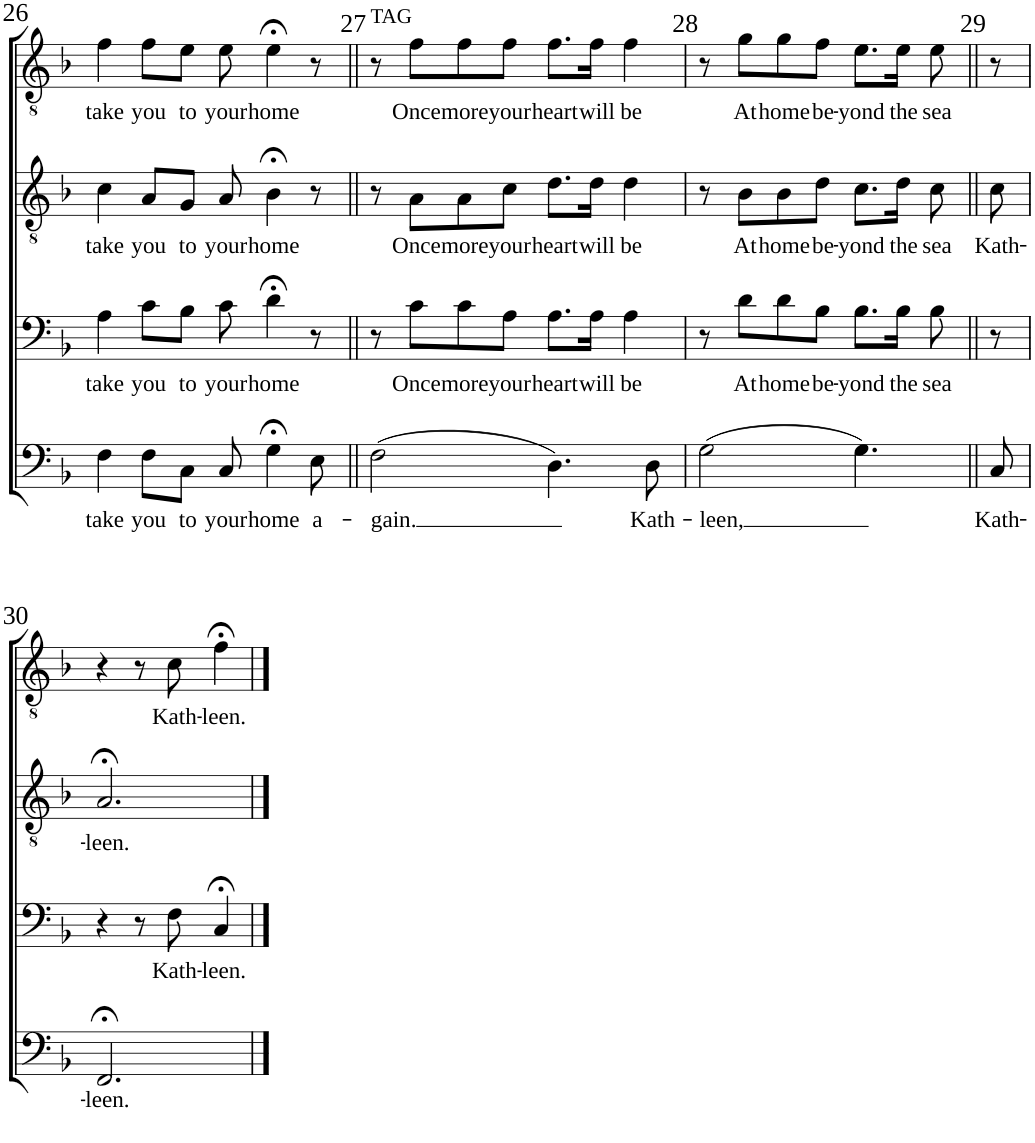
**kern	**text	**kern	**text	**kern	**text	**kern	**text
*part4	*part4	*part3	*part3	*part2	*part2	*part1	*part1
*staff4	*staff4	*staff3	*staff3	*staff2	*staff2	*staff1	*staff1
*I"Bass	*	*I"Baritone	*	*I"Lead	*	*I"Tenor	*
!!LO:PB:g=z
*clefF4	*	*clefF4	*	*clefGv2	*	*clefGv2	*
*Trd1c2	*	*Trd1c2	*	*Trd1c2	*	*Trd1c2	*
*k[b-]	*	*k[b-]	*	*k[b-]	*	*k[b-]	*
*M4/4	*	*M4/4	*	*M4/4	*	*M4/4	*
=26	=26	=26	=26	=26	=26	=26	=26
!	!LO:LY:b	!	!LO:LY:b	!	!LO:LY:b	!	!LO:LY:b
4F\	take	4A\	take	4c\	take	4f\	take
!	!LO:LY:b	!	!LO:LY:b	!	!LO:LY:b	!	!LO:LY:b
8F\L	you	8c\L	you	8A/L	you	8f\L	you
!	!LO:LY:b	!	!LO:LY:b	!	!LO:LY:b	!	!LO:LY:b
8C\J	to	8B-\J	to	8G/J	to	8e\J	to
!	!LO:LY:b	!	!LO:LY:b	!	!LO:LY:b	!	!LO:LY:b
8C/	your	8c\	your	8A/	your	8e\	your
!	!LO:LY:b	!	!LO:LY:b	!	!LO:LY:b	!	!LO:LY:b
4G;<\	home	4d;<\	home	4B-;<\	home	4e;<\	home
!	!LO:LY:b	!	!	!	!	!	!
8E\	a-	8r	.	8r	.	8r	.
=27||	=27||	=27||	=27||	=27||	=27||	=27||	=27||
!	!	!	!	!	!	!LO:TX:a:t=TAG	!
!	!LO:LY:b	!	!	!	!	!	!
(2F\	-gain.	8r	.	8r	.	8r	.
!	!	!	!LO:LY:b	!	!LO:LY:b	!	!LO:LY:b
.	.	8c\L	Once	8A\L	Once	8f\L	Once
!	!	!	!LO:LY:b	!	!LO:LY:b	!	!LO:LY:b
.	.	8c\	more	8A\	more	8f\	more
!	!	!	!LO:LY:b	!	!LO:LY:b	!	!LO:LY:b
.	.	8A\J	your	8c\J	your	8f\J	your
!	!	!	!LO:LY:b	!	!LO:LY:b	!	!LO:LY:b
4.D\)	.	8.A\L	heart	8.d\L	heart	8.f\L	heart
!	!	!	!LO:LY:b	!	!LO:LY:b	!	!LO:LY:b
.	.	16A\Jk	will	16d\Jk	will	16f\Jk	will
!	!	!	!LO:LY:b	!	!LO:LY:b	!	!LO:LY:b
.	.	4A\	be	4d\	be	4f\	be
!	!LO:LY:b	!	!	!	!	!	!
8D\	Kath-	.	.	.	.	.	.
=28	=28	=28	=28	=28	=28	=28	=28
!	!LO:LY:b	!	!	!	!	!	!
(2G\	-leen,	8r	.	8r	.	8r	.
!	!	!	!LO:LY:b	!	!LO:LY:b	!	!LO:LY:b
.	.	8d\L	At	8B-\L	At	8g\L	At
!	!	!	!LO:LY:b	!	!LO:LY:b	!	!LO:LY:b
.	.	8d\	home	8B-\	home	8g\	home
!	!	!	!LO:LY:b	!	!LO:LY:b	!	!LO:LY:b
.	.	8B-\J	be-	8d\J	be-	8f\J	be-
!	!	!	!LO:LY:b	!	!LO:LY:b	!	!LO:LY:b
4.G\)	.	8.B-\L	-yond	8.c\L	-yond	8.e\L	-yond
!	!	!	!LO:LY:b	!	!LO:LY:b	!	!LO:LY:b
.	.	16B-\Jk	the	16d\Jk	the	16e\Jk	the
!	!	!	!LO:LY:b	!	!LO:LY:b	!	!LO:LY:b
.	.	8B-\	sea	8c\	sea	8e\	sea
=29||	=29||	=29||	=29||	=29||	=29||	=29||	=29||
!	!LO:LY:b	!	!	!	!LO:LY:b	!	!
8C/	Kath-	8r	.	8c\	Kath-	8r	.
!!LO:LB:g=z
=30	=30	=30	=30	=30	=30	=30	=30
!	!LO:LY:b	!	!	!	!LO:LY:b	!	!
2.FF;</	-leen.	4r	.	2.A;</	-leen.	4r	.
.	.	8r	.	.	.	8r	.
!	!	!	!LO:LY:b	!	!	!	!LO:LY:b
.	.	8F\	Kath-	.	.	8c\	Kath-
!	!	!	!LO:LY:b	!	!	!	!LO:LY:b
.	.	4C;</	-leen.	.	.	4f;<\	-leen.
==	==	==	==	==	==	==	==
*-	*-	*-	*-	*-	*-	*-	*-
